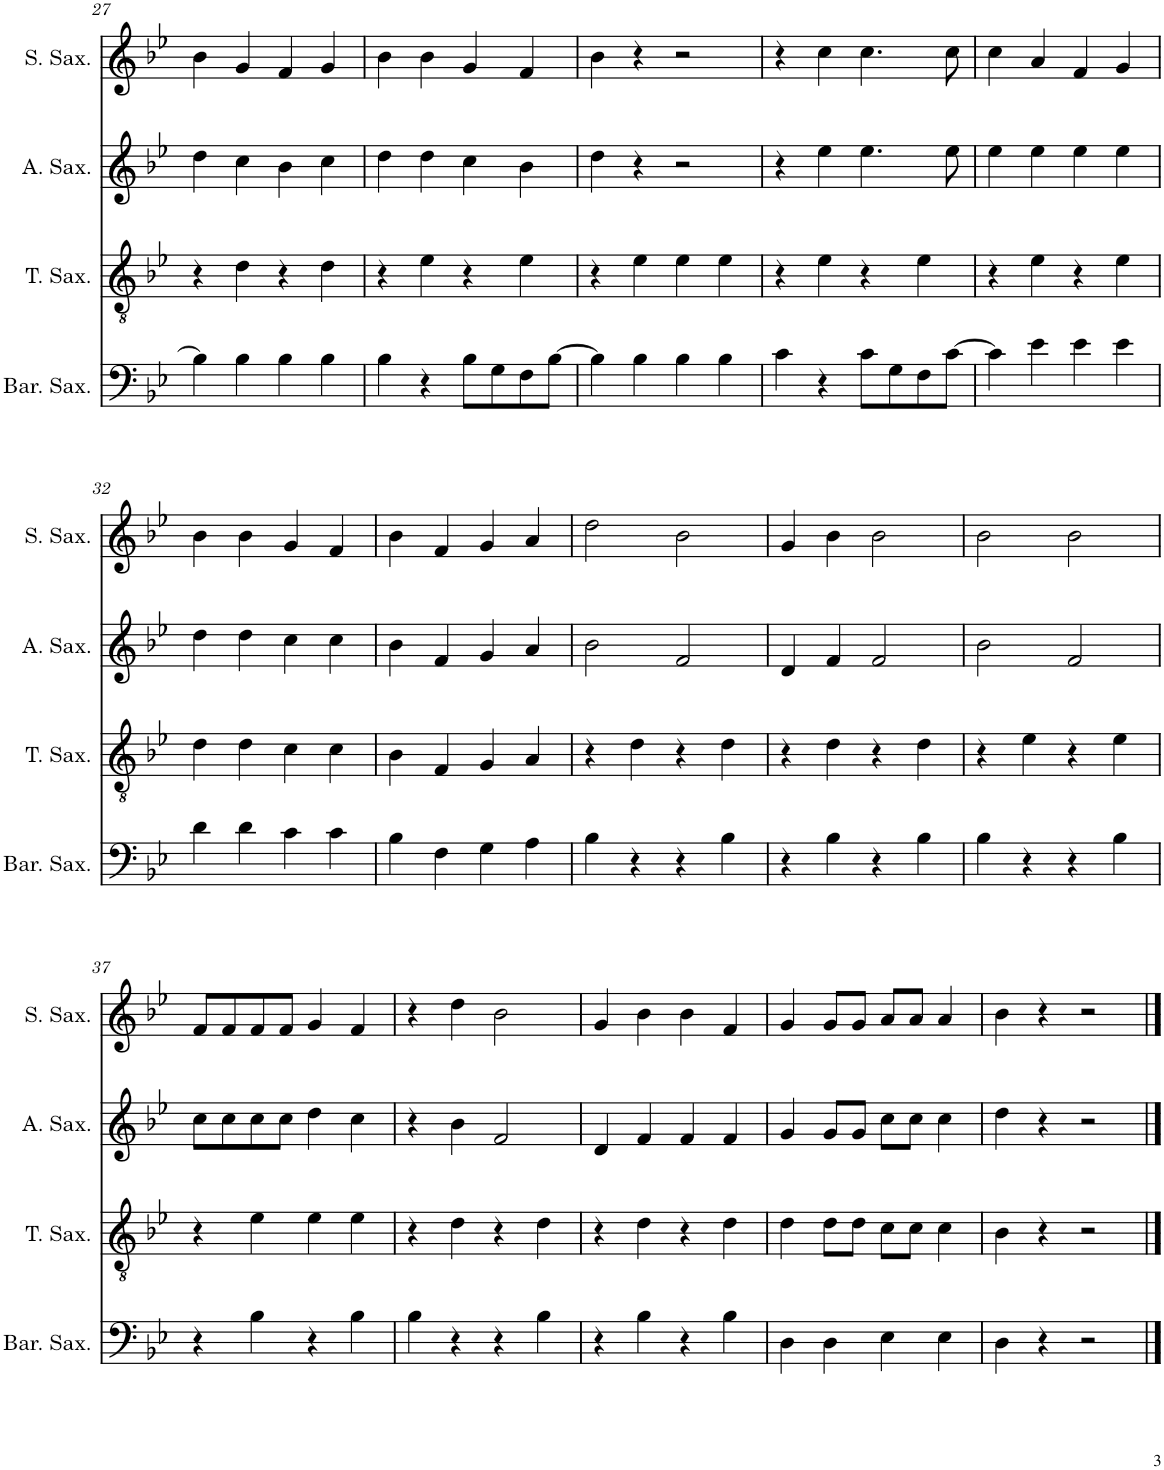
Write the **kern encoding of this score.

**kern	**kern	**kern	**kern
*part4	*part3	*part2	*part1
*staff4	*staff3	*staff2	*staff1
*I"Baritone Saxophone	*I"Tenor Saxophone	*I"Alto Saxophone	*I"Soprano Saxophone
*I'Bar. Sax.	*I'T. Sax.	*I'A. Sax.	*I'S. Sax.
!!LO:PB:g=z
*clefF4	*clefGv2	*clefG2	*clefG2
*ITrd12c21	*ITrd8c14	*ITrd5c9	*ITrd1c2
*k[b-e-]	*k[b-e-]	*k[b-e-]	*k[b-e-]
*M2/2	*M2/2	*M2/2	*M2/2
*met(c|)	*met(c|)	*met(c|)	*met(c|)
=27	=27	=27	=27
4B-\]	4r	4dd\	4b-\
4B-\	4d\	4cc\	4g/
4B-\	4r	4b-\	4f/
4B-\	4d\	4cc\	4g/
=28	=28	=28	=28
4B-\	4r	4dd\	4b-\
4r	4e-\	4dd\	4b-\
8B-\L	4r	4cc\	4g/
8G\	.	.	.
8F\	4e-\	4b-\	4f/
[8B-\J	.	.	.
=29	=29	=29	=29
4B-\]	4r	4dd\	4b-\
4B-\	4e-\	4r	4r
4B-\	4e-\	2r	2r
4B-\	4e-\	.	.
=30	=30	=30	=30
4c\	4r	4r	4r
4r	4e-\	4ee-\	4cc\
8c\L	4r	4.ee-\	4.cc\
8G\	.	.	.
8F\	4e-\	.	.
[8c\J	.	8ee-\	8cc\
=31	=31	=31	=31
4c\]	4r	4ee-\	4cc\
4e-\	4e-\	4ee-\	4a/
4e-\	4r	4ee-\	4f/
4e-\	4e-\	4ee-\	4g/
!!LO:LB:g=z
=32	=32	=32	=32
4d\	4d\	4dd\	4b-\
4d\	4d\	4dd\	4b-\
4c\	4c\	4cc\	4g/
4c\	4c\	4cc\	4f/
=33	=33	=33	=33
4B-\	4B-\	4b-\	4b-\
4F\	4F/	4f/	4f/
4G\	4G/	4g/	4g/
4A\	4A/	4a/	4a/
=34	=34	=34	=34
4B-\	4r	2b-\	2dd\
4r	4d\	.	.
4r	4r	2f/	2b-\
4B-\	4d\	.	.
=35	=35	=35	=35
4r	4r	4d/	4g/
4B-\	4d\	4f/	4b-\
4r	4r	2f/	2b-\
4B-\	4d\	.	.
=36	=36	=36	=36
4B-\	4r	2b-\	2b-\
4r	4e-\	.	.
4r	4r	2f/	2b-\
4B-\	4e-\	.	.
!!LO:LB:g=z
=37	=37	=37	=37
4r	4r	8cc\L	8f/L
.	.	8cc\	8f/
4B-\	4e-\	8cc\	8f/
.	.	8cc\J	8f/J
4r	4e-\	4dd\	4g/
4B-\	4e-\	4cc\	4f/
=38	=38	=38	=38
4B-\	4r	4r	4r
4r	4d\	4b-\	4dd\
4r	4r	2f/	2b-\
4B-\	4d\	.	.
=39	=39	=39	=39
4r	4r	4d/	4g/
4B-\	4d\	4f/	4b-\
4r	4r	4f/	4b-\
4B-\	4d\	4f/	4f/
=40	=40	=40	=40
4D\	4d\	4g/	4g/
4D\	8d\L	8g/L	8g/L
.	8d\J	8g/J	8g/J
4E-\	8c\L	8cc\L	8a/L
.	8c\J	8cc\J	8a/J
4E-\	4c\	4cc\	4a/
=41	=41	=41	=41
4D\	4B-\	4dd\	4b-\
4r	4r	4r	4r
2r	2r	2r	2r
==	==	==	==
*-	*-	*-	*-
